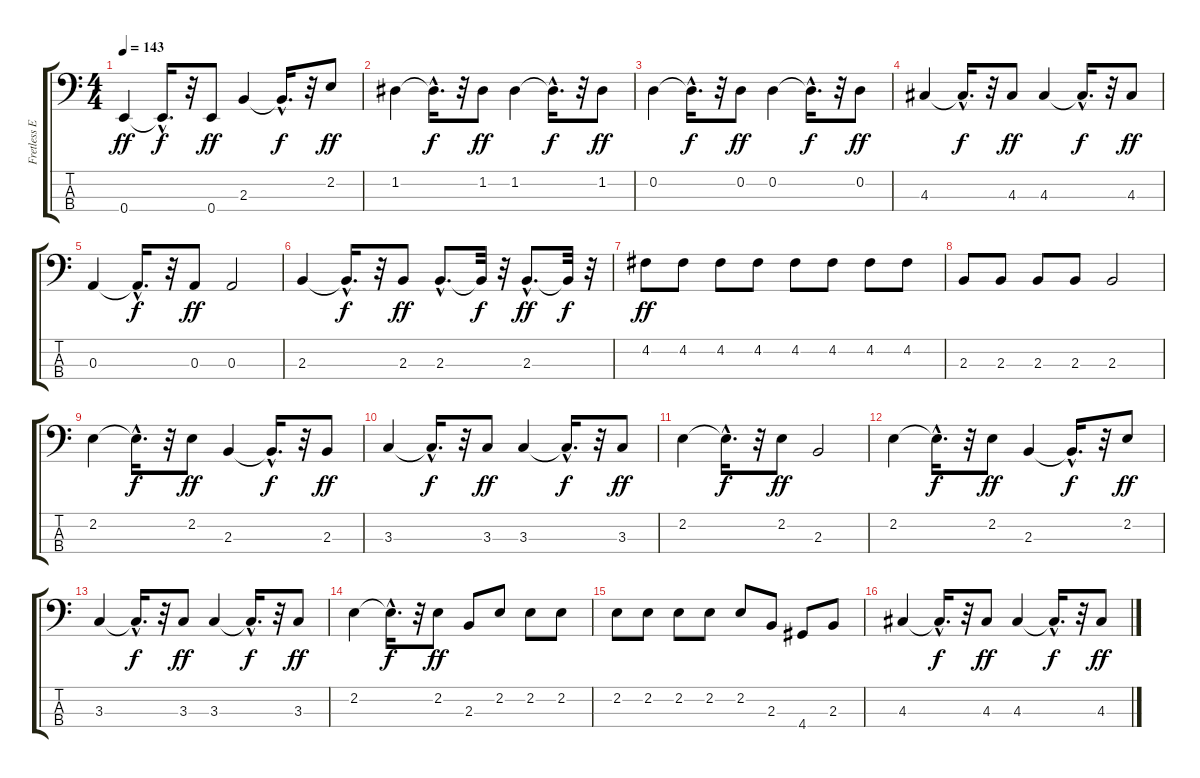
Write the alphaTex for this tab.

\track ("Fretless E.Bass" "Fretless E") {instrument fretlessbass}
\staff {score tabs}
\tuning (G2 D2 A1 E1) {hide}
\ts (4 4)
\tempo 143
\clef f4
\ks c
0.4.4{dy ff} 0.4{hac t}.16{d dy f} r.32 0.4.8{dy ff} 2.3.4 2.3{hac t}.16{d dy f} r.32 2.2.8{dy ff} |
1.2.4 1.2{hac t}.16{d dy f} r.32 1.2.8{dy ff} 1.2.4 1.2{hac t}.16{d dy f} r.32 1.2.8{dy ff} |
0.2.4 0.2{hac t}.16{d dy f} r.32 0.2.8{dy ff} 0.2.4 0.2{hac t}.16{d dy f} r.32 0.2.8{dy ff} |
4.3.4 4.3{hac t}.16{d dy f} r.32 4.3.8{dy ff} 4.3.4 4.3{hac t}.16{d dy f} r.32 4.3.8{dy ff} |
0.3.4 0.3{hac t}.16{d dy f} r.32 0.3.8{dy ff} 0.3.2 |
2.3.4 2.3{hac t}.16{d dy f} r.32 2.3.8{dy ff} 2.3{hac}.8{d} 2.3{t}.32{dy f} r.32 2.3{hac}.8{d dy ff} 2.3{t}.32{dy f} r.32 |
4.2.8{dy ff} 4.2.8 4.2.8 4.2.8 4.2.8 4.2.8 4.2.8 4.2.8 |
2.3.8 2.3.8 2.3.8 2.3.8 2.3.2 |
2.2.4 2.2{hac t}.16{d dy f} r.32 2.2.8{dy ff} 2.3.4 2.3{hac t}.16{d dy f} r.32 2.3.8{dy ff} |
3.3.4 3.3{hac t}.16{d dy f} r.32 3.3.8{dy ff} 3.3.4 3.3{hac t}.16{d dy f} r.32 3.3.8{dy ff} |
2.2.4 2.2{hac t}.16{d dy f} r.32 2.2.8{dy ff} 2.3.2 |
2.2.4 2.2{hac t}.16{d dy f} r.32 2.2.8{dy ff} 2.3.4 2.3{hac t}.16{d dy f} r.32 2.2.8{dy ff} |
3.3.4 3.3{hac t}.16{d dy f} r.32 3.3.8{dy ff} 3.3.4 3.3{hac t}.16{d dy f} r.32 3.3.8{dy ff} |
2.2.4 2.2{hac t}.16{d dy f} r.32 2.2.8{dy ff} 2.3.8 2.2.8 2.2.8 2.2.8 |
2.2.8 2.2.8 2.2.8 2.2.8 2.2.8 2.3.8 4.4.8 2.3.8 |
4.3.4 4.3{hac t}.16{d dy f} r.32 4.3.8{dy ff} 4.3.4 4.3{hac t}.16{d dy f} r.32 4.3.8{dy ff}
